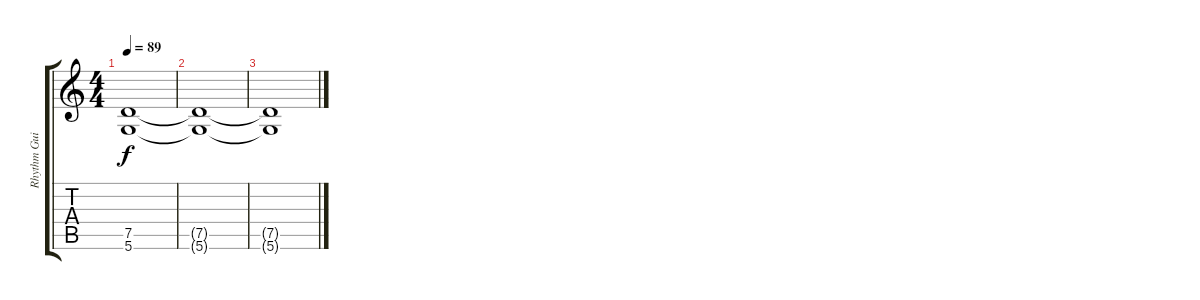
\track ("Rhythm Guitar" "Rhythm Gui") {instrument distortionguitar}
\staff {score tabs}
\tuning (D4 A3 F3 C3 G2 D2) {hide}
\ts (4 4)
\tempo 89
\clef g2
\ks c
(7.5 5.6).1{dy f} |
(7.5{t} 5.6{t}).1{volume 2} |
(7.5{t} 5.6{t}).1
